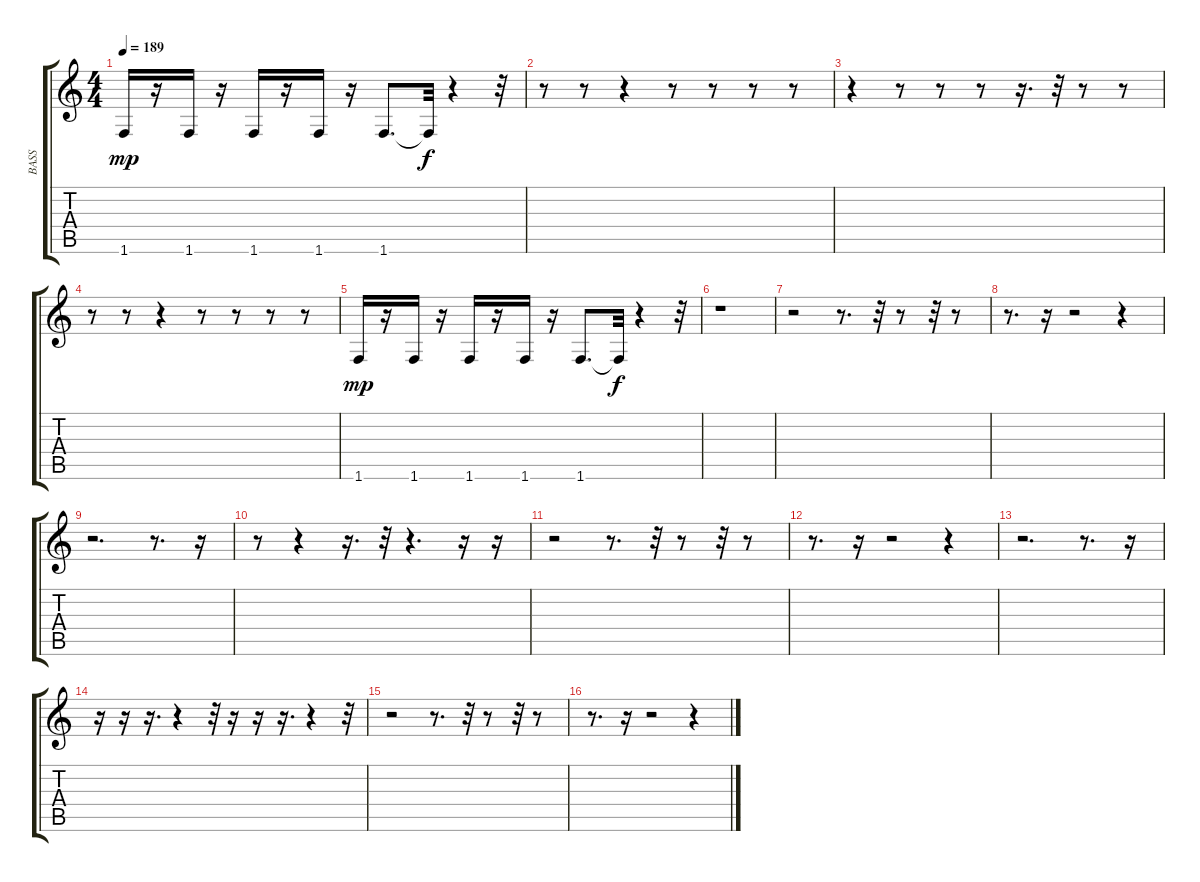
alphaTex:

\track ("BASS" "BASS") {instrument electricbassfinger}
\staff {score tabs}
\tuning (E4 B3 G3 D3 A2 E2) {hide}
\ts (4 4)
\tempo 189
\clef g2
\ks c
1.6.16{dy mp} r.16 1.6.16 r.16 1.6.16 r.16 1.6.16 r.16 1.6.8{d} 1.6{t}.32{dy f} r.4 r.32 |
r.8 r.8 r.4 r.8 r.8 r.8 r.8 |
r.4 r.8 r.8 r.8 r.16{d} r.32 r.8 r.8 |
r.8 r.8 r.4 r.8 r.8 r.8 r.8 |
1.6.16{dy mp} r.16 1.6.16 r.16 1.6.16 r.16 1.6.16 r.16 1.6.8{d} 1.6{t}.32{dy f} r.4 r.32 |
r.1 |
r.2{balance 16} r.8{d} r.32 r.8 r.32 r.8 |
r.8{d} r.16 r.2 r.4 |
r.2{d} r.8{d} r.16 |
r.8 r.4 r.16{d} r.32 r.4{d} r.16 r.16 |
r.2 r.8{d} r.32 r.8 r.32 r.8 |
r.8{d} r.16 r.2 r.4 |
r.2{d} r.8{d} r.16 |
r.16 r.16 r.16{d} r.4 r.32 r.16 r.16 r.16{d} r.4 r.32 |
r.2{balance 8} r.8{d} r.32 r.8 r.32 r.8 |
r.8{d} r.16 r.2 r.4
